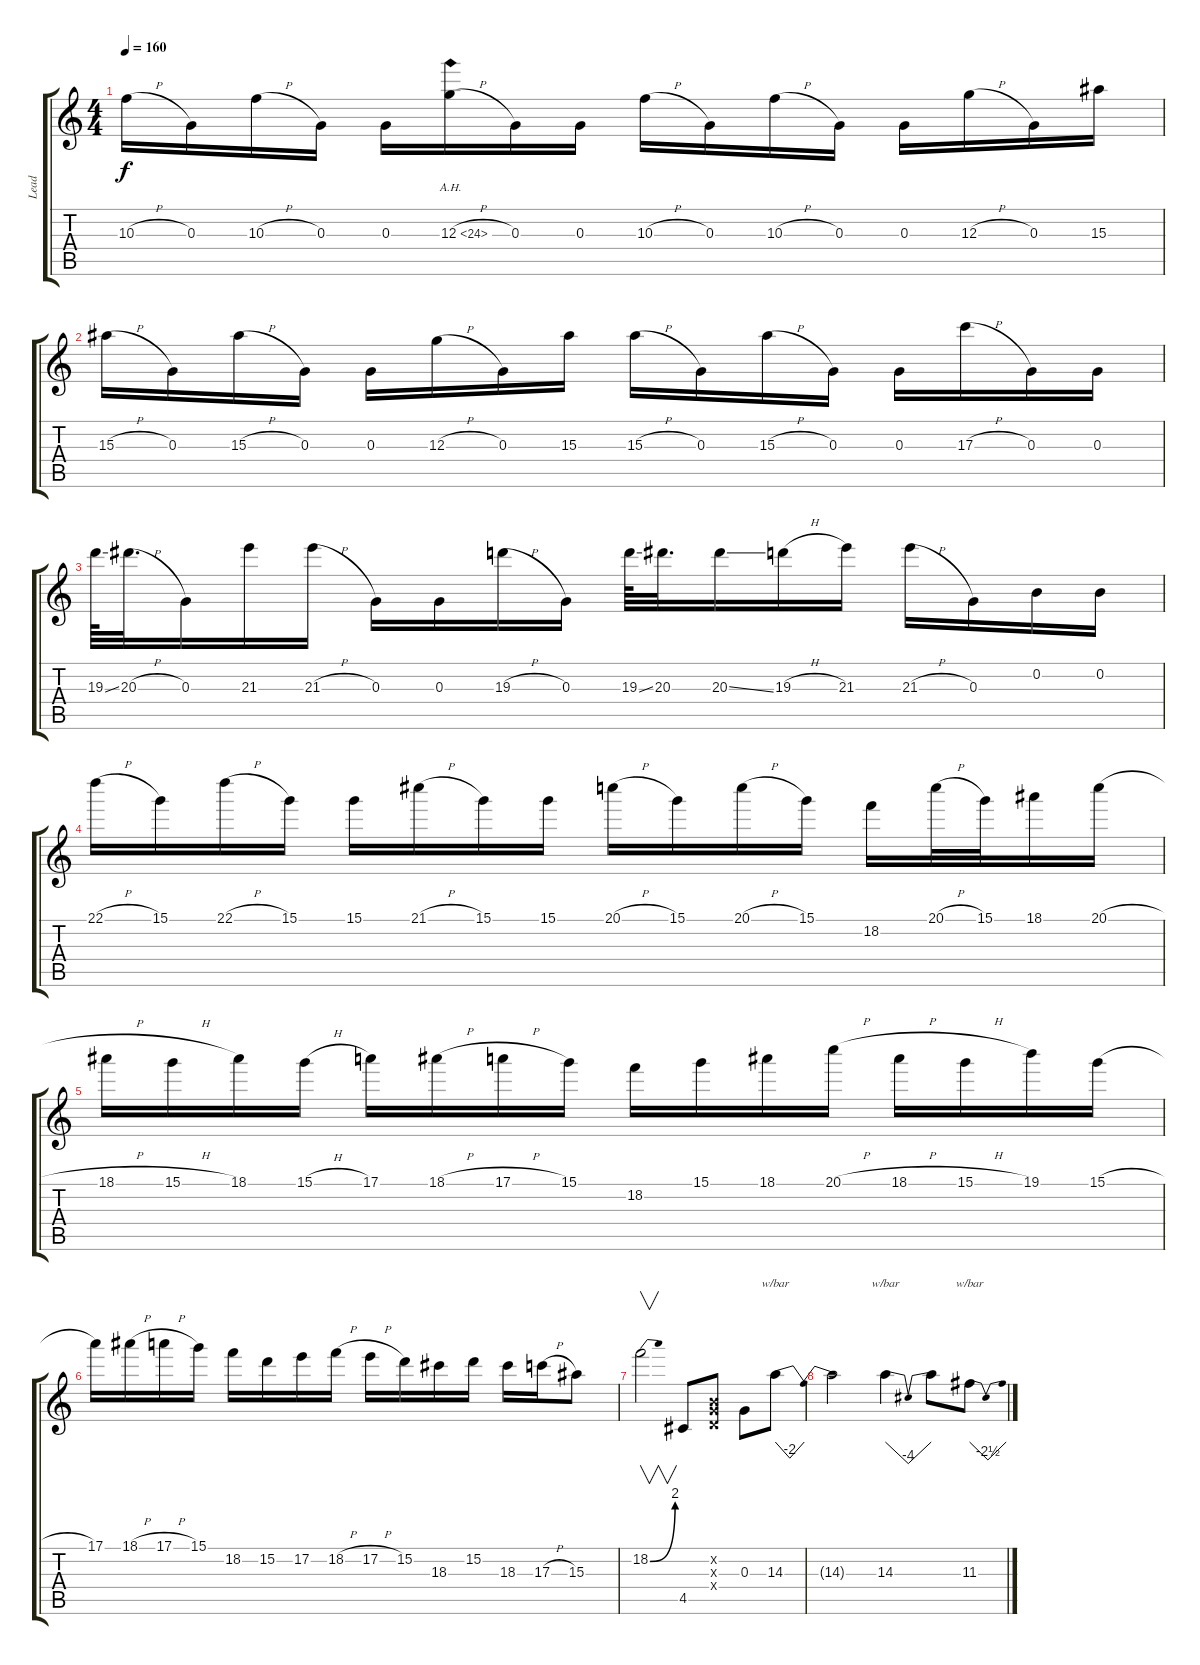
\track ("Lead" "Lead") {instrument distortionguitar}
\staff {score tabs}
\tuning (E4 B3 G3 D3 A2 E2) {hide}
\ts (4 4)
\tempo 160
\clef g2
\ks c
10.3{h}.16{dy f} 0.3.16 10.3{h}.16 0.3.16 0.3.16 12.3{ah 12 h}.16 0.3.16 0.3.16 10.3{h}.16 0.3.16 10.3{h}.16 0.3.16 0.3.16 12.3{h}.16 0.3.16 15.3.16 |
15.3{h}.16 0.3.16 15.3{h}.16 0.3.16 0.3.16 12.3{h}.16 0.3.16 15.3.16 15.3{h}.16 0.3.16 15.3{h}.16 0.3.16 0.3.16 17.3{h}.16 0.3.16 0.3.16 |
19.3{ss}.64 20.3{h}.32{d} 0.3.16 21.3.16 21.3{h}.16 0.3.16 0.3.16 19.3{h}.16 0.3.16 19.3{ss}.64 20.3.32{d} 20.3{ss}.16 19.3{h}.16 21.3.16 21.3{h}.16 0.3.16 0.2.16 0.2.16 |
22.1{h}.16 15.1.16 22.1{h}.16 15.1.16 15.1.16 21.1{h}.16 15.1.16 15.1.16 20.1{h}.16 15.1.16 20.1{h}.16 15.1.16 18.2.16 20.1{h}.32 15.1.32 18.1.16 20.1{h}.16 |
18.1{h}.16 15.1{h}.16 18.1.16 15.1{h}.16 17.1.16 18.1{h}.16 17.1{h}.16 15.1.16 18.2.16 15.1.16 18.1.16 20.1{h}.16 18.1{h}.16 15.1{h}.16 19.1.16 15.1{h}.16 |
17.1.16 18.1{h}.16 17.1{h}.16 15.1.16 18.2.16 15.2.16 17.2.16 18.2{h}.16 17.2{h}.16 15.2.16 18.3.16 15.2.16 18.3.16 17.3{h}.16 15.3.8 |
18.2{be (bend 0 0 60 8)}.2{v} 4.5.8 (0.2{x} 0.3{x} 0.4{x}).8 0.3.8 14.3.8{tbe (dip default 0 0 30 -8 60 0)} |
14.3{t}.2 14.3.4{tbe (dip default 0 0 30 -16 60 0)} 14.3{t}.8 11.3.8{tbe (dip default 0 0 30 -10 60 0)}
